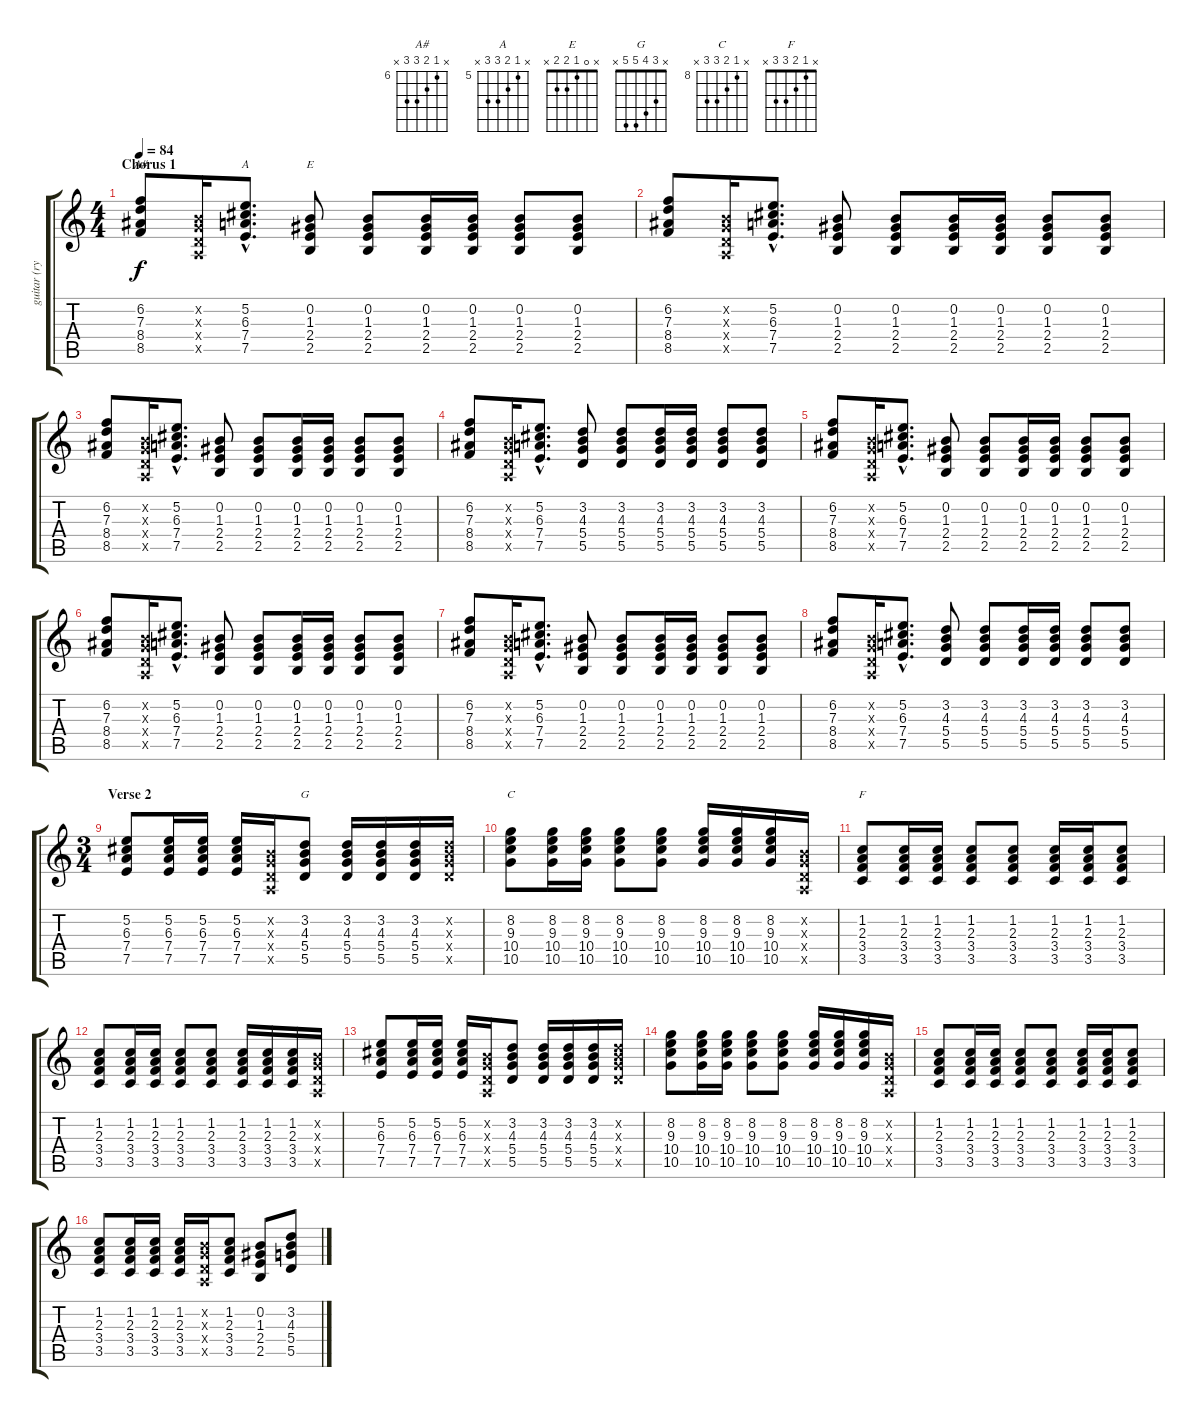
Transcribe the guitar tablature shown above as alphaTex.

\track ("guitar (rythm)" "guitar (ry") {instrument acousticguitarsteel}
\staff {score tabs}
\tuning (E4 B3 G3 D3 A2 E2) {hide}
\chord ("A#" x 6 7 8 8 x) {firstfret 6}
\chord ("A" x 5 6 7 7 x) {firstfret 5}
\chord ("E" x 0 1 2 2 x)
\chord ("G" x 3 4 5 5 x)
\chord ("C" x 8 9 10 10 x) {firstfret 8}
\chord ("F" x 1 2 3 3 x)
\ts (4 4)
\section ("" "Chorus 1")
\tempo 84
\clef g2
\ks c
(6.2 7.3 8.4 8.5).8{ch "A#" dy f} (0.2{x} 0.3{x} 0.4{x} 0.5{x}).16 (5.2{hac} 6.3{hac} 7.4{hac} 7.5{hac}).8{d ch "A"} (0.2 1.3 2.4 2.5).8{ch "E"} (0.2 1.3 2.4 2.5).8 (0.2 1.3 2.4 2.5).16 (0.2 1.3 2.4 2.5).16 (0.2 1.3 2.4 2.5).8 (0.2 1.3 2.4 2.5).8 |
(6.2 7.3 8.4 8.5).8 (0.2{x} 0.3{x} 0.4{x} 0.5{x}).16 (5.2{hac} 6.3{hac} 7.4{hac} 7.5{hac}).8{d} (0.2 1.3 2.4 2.5).8 (0.2 1.3 2.4 2.5).8 (0.2 1.3 2.4 2.5).16 (0.2 1.3 2.4 2.5).16 (0.2 1.3 2.4 2.5).8 (0.2 1.3 2.4 2.5).8 |
(6.2 7.3 8.4 8.5).8 (0.2{x} 0.3{x} 0.4{x} 0.5{x}).16 (5.2{hac} 6.3{hac} 7.4{hac} 7.5{hac}).8{d} (0.2 1.3 2.4 2.5).8 (0.2 1.3 2.4 2.5).8 (0.2 1.3 2.4 2.5).16 (0.2 1.3 2.4 2.5).16 (0.2 1.3 2.4 2.5).8 (0.2 1.3 2.4 2.5).8 |
(6.2 7.3 8.4 8.5).8 (0.2{x} 0.3{x} 0.4{x} 0.5{x}).16 (5.2{hac} 6.3{hac} 7.4{hac} 7.5{hac}).8{d} (3.2 4.3 5.4 5.5).8 (3.2 4.3 5.4 5.5).8 (3.2 4.3 5.4 5.5).16 (3.2 4.3 5.4 5.5).16 (3.2 4.3 5.4 5.5).8 (3.2 4.3 5.4 5.5).8 |
(6.2 7.3 8.4 8.5).8 (0.2{x} 0.3{x} 0.4{x} 0.5{x}).16 (5.2{hac} 6.3{hac} 7.4{hac} 7.5{hac}).8{d} (0.2 1.3 2.4 2.5).8 (0.2 1.3 2.4 2.5).8 (0.2 1.3 2.4 2.5).16 (0.2 1.3 2.4 2.5).16 (0.2 1.3 2.4 2.5).8 (0.2 1.3 2.4 2.5).8 |
(6.2 7.3 8.4 8.5).8 (0.2{x} 0.3{x} 0.4{x} 0.5{x}).16 (5.2{hac} 6.3{hac} 7.4{hac} 7.5{hac}).8{d} (0.2 1.3 2.4 2.5).8 (0.2 1.3 2.4 2.5).8 (0.2 1.3 2.4 2.5).16 (0.2 1.3 2.4 2.5).16 (0.2 1.3 2.4 2.5).8 (0.2 1.3 2.4 2.5).8 |
(6.2 7.3 8.4 8.5).8 (0.2{x} 0.3{x} 0.4{x} 0.5{x}).16 (5.2{hac} 6.3{hac} 7.4{hac} 7.5{hac}).8{d} (0.2 1.3 2.4 2.5).8 (0.2 1.3 2.4 2.5).8 (0.2 1.3 2.4 2.5).16 (0.2 1.3 2.4 2.5).16 (0.2 1.3 2.4 2.5).8 (0.2 1.3 2.4 2.5).8 |
(6.2 7.3 8.4 8.5).8 (0.2{x} 0.3{x} 0.4{x} 0.5{x}).16 (5.2{hac} 6.3{hac} 7.4{hac} 7.5{hac}).8{d} (3.2 4.3 5.4 5.5).8 (3.2 4.3 5.4 5.5).8 (3.2 4.3 5.4 5.5).16 (3.2 4.3 5.4 5.5).16 (3.2 4.3 5.4 5.5).8 (3.2 4.3 5.4 5.5).8 |
\ts (3 4)
\section ("" "Verse 2")
(5.2 6.3 7.4 7.5).8 (5.2 6.3 7.4 7.5).16 (5.2 6.3 7.4 7.5).16 (5.2 6.3 7.4 7.5).16 (0.2{x} 0.3{x} 0.4{x} 0.5{x}).16 (3.2 4.3 5.4 5.5).8{ch "G"} (3.2 4.3 5.4 5.5).16 (3.2 4.3 5.4 5.5).16 (3.2 4.3 5.4 5.5).16 (3.2{x} 4.3{x} 5.4{x} 5.5{x}).16 |
(8.2 9.3 10.4 10.5).8{ch "C"} (8.2 9.3 10.4 10.5).16 (8.2 9.3 10.4 10.5).16 (8.2 9.3 10.4 10.5).8 (8.2 9.3 10.4 10.5).8 (8.2 9.3 10.4 10.5).16 (8.2 9.3 10.4 10.5).16 (8.2 9.3 10.4 10.5).16 (0.2{x} 0.3{x} 0.4{x} 0.5{x}).16 |
(1.2 2.3 3.4 3.5).8{ch "F"} (1.2 2.3 3.4 3.5).16 (1.2 2.3 3.4 3.5).16 (1.2 2.3 3.4 3.5).8 (1.2 2.3 3.4 3.5).8 (1.2 2.3 3.4 3.5).16 (1.2 2.3 3.4 3.5).16 (1.2 2.3 3.4 3.5).8 |
(1.2 2.3 3.4 3.5).8 (1.2 2.3 3.4 3.5).16 (1.2 2.3 3.4 3.5).16 (1.2 2.3 3.4 3.5).8 (1.2 2.3 3.4 3.5).8 (1.2 2.3 3.4 3.5).16 (1.2 2.3 3.4 3.5).16 (1.2 2.3 3.4 3.5).16 (0.2{x} 0.3{x} 0.4{x} 0.5{x}).16 |
(5.2 6.3 7.4 7.5).8 (5.2 6.3 7.4 7.5).16 (5.2 6.3 7.4 7.5).16 (5.2 6.3 7.4 7.5).16 (0.2{x} 0.3{x} 0.4{x} 0.5{x}).16 (3.2 4.3 5.4 5.5).8 (3.2 4.3 5.4 5.5).16 (3.2 4.3 5.4 5.5).16 (3.2 4.3 5.4 5.5).16 (3.2{x} 4.3{x} 5.4{x} 5.5{x}).16 |
(8.2 9.3 10.4 10.5).8 (8.2 9.3 10.4 10.5).16 (8.2 9.3 10.4 10.5).16 (8.2 9.3 10.4 10.5).8 (8.2 9.3 10.4 10.5).8 (8.2 9.3 10.4 10.5).16 (8.2 9.3 10.4 10.5).16 (8.2 9.3 10.4 10.5).16 (0.2{x} 0.3{x} 0.4{x} 0.5{x}).16 |
(1.2 2.3 3.4 3.5).8 (1.2 2.3 3.4 3.5).16 (1.2 2.3 3.4 3.5).16 (1.2 2.3 3.4 3.5).8 (1.2 2.3 3.4 3.5).8 (1.2 2.3 3.4 3.5).16 (1.2 2.3 3.4 3.5).16 (1.2 2.3 3.4 3.5).8 |
(1.2 2.3 3.4 3.5).8 (1.2 2.3 3.4 3.5).16 (1.2 2.3 3.4 3.5).16 (1.2 2.3 3.4 3.5).16 (0.2{x} 0.3{x} 0.4{x} 0.5{x}).16 (1.2 2.3 3.4 3.5).8 (0.2 1.3 2.4 2.5).8 (3.2 4.3 5.4 5.5).8
